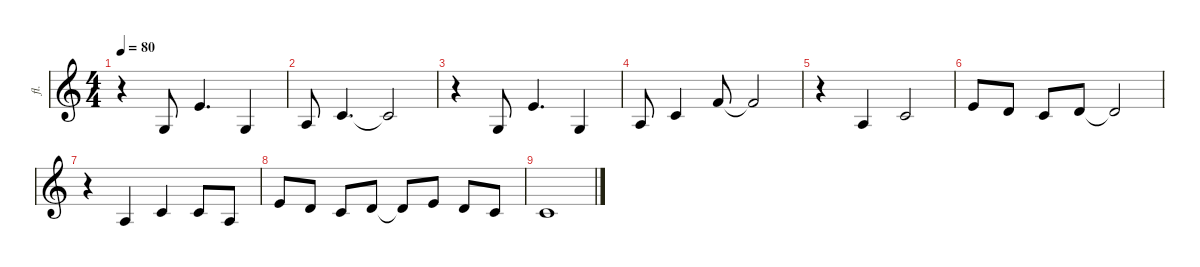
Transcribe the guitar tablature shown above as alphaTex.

\defaultSystemsLayout 4
\hideDynamics
\bracketExtendMode nobrackets
\otherSystemsTrackNameOrientation horizontal
\track ("Flute" "fl.") {mute instrument flute}
\staff {score}
\tuning (E4 B3 G3 D3 A2 E2)
\ts (4 4)
\beaming (8 2 2 2 2)
\ac
\tempo 80
\clef g2
\ks c
r.4{dy mf instrument flute beam Down} 0.3.8{beam Up} 0.1.4{d beam Up} 0.3.4{beam Up} |
2.3.8{beam Up} 1.2.4{d beam Up} 1.2{t}.2{beam Up} |
r.4{beam Down} 0.3.8{beam Up} 0.1.4{d beam Up} 0.3.4{beam Up} |
2.3.8{beam Up} 5.3.4{beam Up} 10.3.8{beam Up} 10.3{t}.2{beam Up} |
r.4{beam Down} 2.3.4{beam Up} 5.3.2{beam Up} |
9.3.8{beam Up} 7.3.8{beam Up} 5.3.8{beam Up} 7.3.8{beam Up} 7.3{t}.2{beam Up} |
r.4{beam Down} 2.3.4{beam Up} 5.3.4{beam Up} 5.3.8{beam Up} 2.3.8{beam Up} |
9.3.8{beam Up} 7.3.8{beam Up} 5.3.8{beam Up} 7.3.8{beam Up} 7.3{t}.8{beam Up} 9.3.8{beam Up} 7.3.8{beam Up} 5.3.8{beam Up} |
5.3.1{beam Up}
